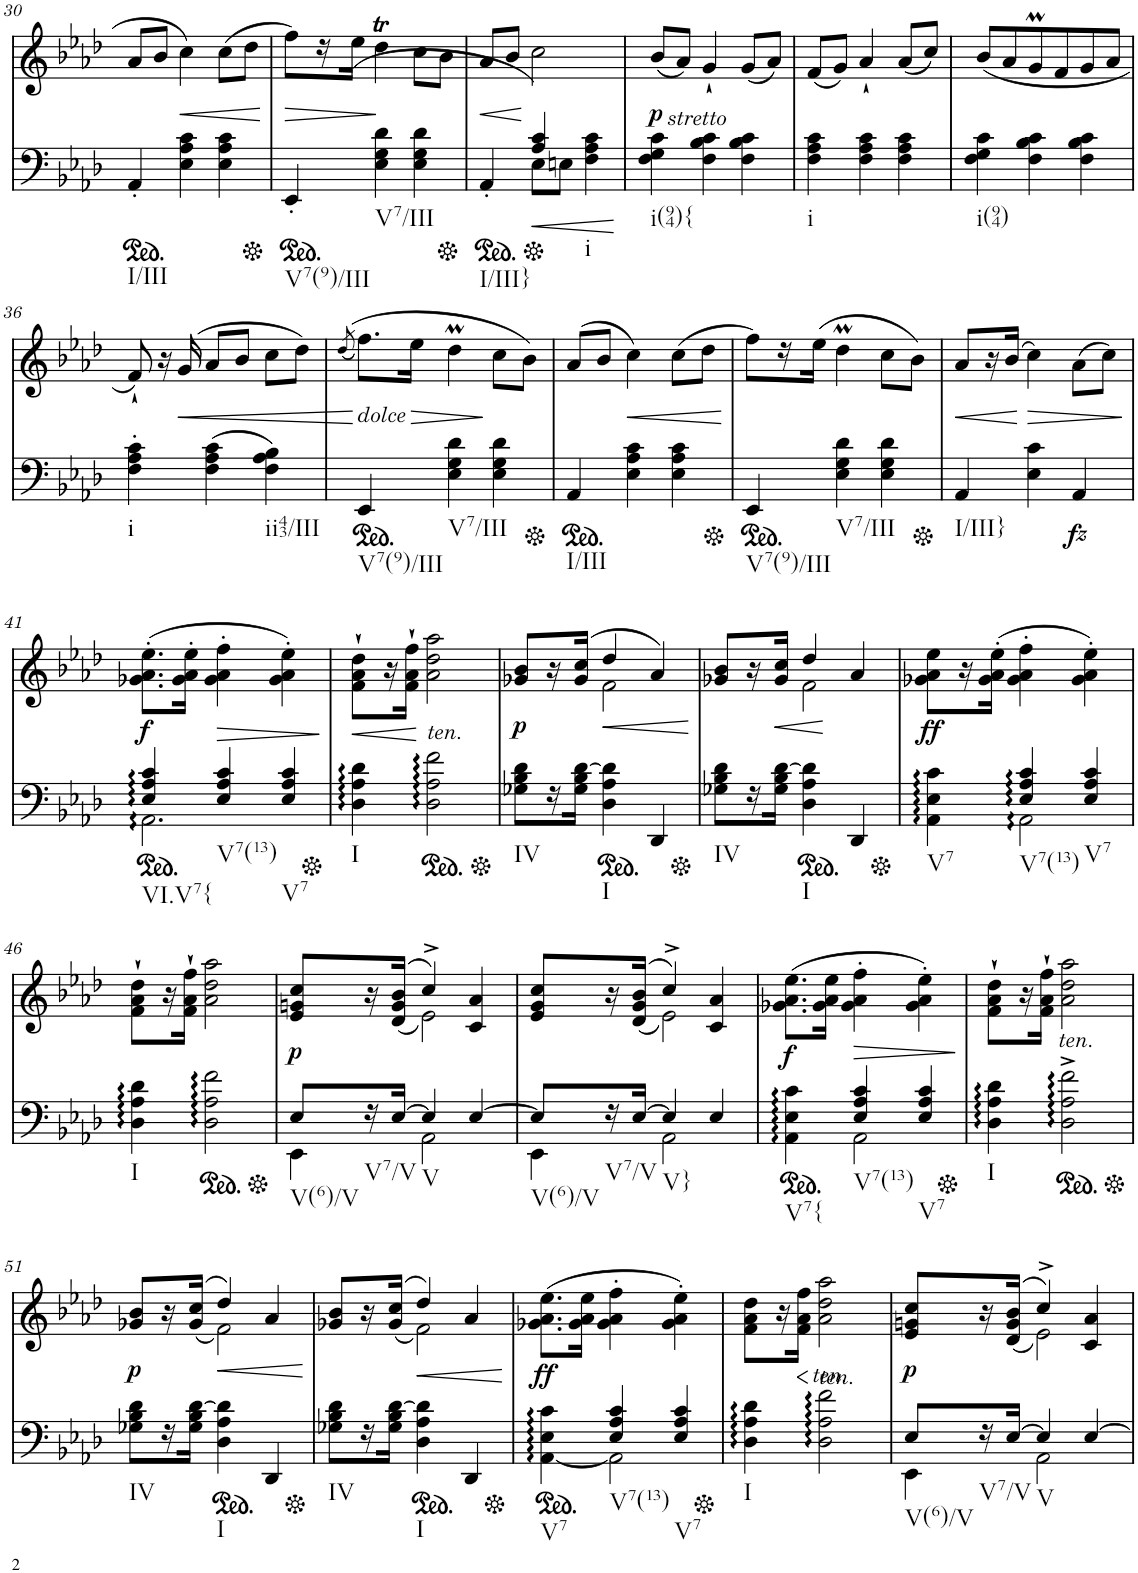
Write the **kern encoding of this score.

**kern	**dynam	**kern	**dynam
*part2	*part2	*part1	*part1
*staff2	*staff2	*staff1	*staff1
*I"piano	*	*I"piano	*
*I'Pno	*	*I'Pno	*
!!LO:PB:g=z
*clefF4	*	*clefG2	*
*k[b-e-a-d-]	*	*k[b-e-a-d-]	*
*f:	*	*f:	*
*M3/4	*	*M3/4	*
*ped	*	*	*
=30	=30	=30	=30
!LO:TX:b:t=I/III	!	!	!
4AA-'/	.	8a-/L	.
.	.	8b-/J	.
!	!	!	!LO:HP:b
4E-\ 4A-\ 4c\	.	4cc\	<
4E-\ 4A-\ 4c\	.	(8cc\L	.
.	.	8dd-\J	.
.	.	.	[
=31	=31	=31	=31
*Xped	*	*	*
*ped	*	*	*
!LO:TX:b:t=V7(9)/III	!	!	!
!	!	!	!LO:HP:b
4EE-'/	.	8ff\L)	>
.	.	16r	.
.	.	(16ee-\JJ	.
!LO:TX:b:t=V7/III	!	!	!
4E-\ 4G\ 4d-\	.	4dd-T\	]
4E-\ 4G\ 4d-\	.	8cc\L	.
.	.	8b-\J	.
=32	=32	=32	=32
*Xped	*	*	*
*ped	*	*	*
*^	*	*	*
!LO:TX:b:t=I/III}	!	!	!	!
!	!	!	!	!LO:HP:b
4AA-'/	4ryy	.	8a-/L	<
.	.	.	8b-/J	.
*Xped	*	*	*	*
!	!	!LO:HP:b	!	!
4A-/ 4c/	8E-\L	<	2cc\)	[
.	8En\J	.	.	.
!LO:TX:b:t=i	!	!	!	!
4ryy	4F\ 4A-\ 4c\	.	.	.
*v	*v	*	*	*
.	[	.	.
=33	=33	=33	=33
!	!	!LO:TX:b:i:t=stretto	!
!LO:TX:b:t=i(94){	!	!	!
!	!	!	!LO:DY:b
4F\ 4G\ 4c\	.	(8b-/L	p
.	.	8a-/J)	.
4F\ 4B-\ 4c\	.	4g`/	.
4F\ 4B-\ 4c\	.	(8g/L	.
.	.	8a-/J)	.
=34	=34	=34	=34
!LO:TX:b:t=i	!	!	!
4F\ 4A-\ 4c\	.	(8f/L	.
.	.	8g/J)	.
4F\ 4A-\ 4c\	.	4a-`/	.
4F\ 4A-\ 4c\	.	(8a-/L	.
.	.	8cc/J)	.
=35	=35	=35	=35
!LO:TX:b:t=i(94)	!	!	!
4F\ 4G\ 4c\	.	(8b-/L	.
.	.	8a-/	.
4F\ 4B-\ 4c\	.	8gm/	.
.	.	8f/	.
4F\ 4B-\ 4c\	.	8g/	.
.	.	8a-/J	.
!!LO:LB:g=z
=36	=36	=36	=36
!LO:TX:b:t=i	!	!	!
4F\' 4A-\' 4c\'	.	8f`/)	.
.	.	16r	.
!	!	!	!LO:HP:b
.	.	(16g/	<
(4F\ 4A-\ 4c\	.	8a-/L	.
.	.	8b-/J	.
!LO:TX:b:t=ii43/III	!	!	!
4F\ 4A-\ 4B-\)	.	8cc\L	.
.	.	8dd-\J)	.
.	.	.	[
=37	=37	=37	=37
.	.	((8qdd-/	.
*ped	*	*	*
!	!	!LO:TX:b:i:t=dolce	!
!LO:TX:b:t=V7(9)/III	!	!	!
4EE-/	.	8.ff\L)	.
.	.	16ee-\Jk	.
!LO:TX:b:t=V7/III	!	!	!
4E-\ 4G\ 4d-\	.	4dd-M\	.
4E-\ 4G\ 4d-\	.	8cc\L	.
.	.	8b-\J)	.
=38	=38	=38	=38
*Xped	*	*	*
*ped	*	*	*
!LO:TX:b:t=I/III	!	!	!
4AA-/	.	(8a-/L	.
.	.	8b-/J	.
!	!	!	!LO:HP:b
4E-\ 4A-\ 4c\	.	4cc\)	<
4E-\ 4A-\ 4c\	.	(8cc\L	.
.	.	8dd-\J	.
.	.	.	[
=39	=39	=39	=39
*Xped	*	*	*
*ped	*	*	*
!LO:TX:b:t=V7(9)/III	!	!	!
4EE-/	.	8ff\L)	.
.	.	16r	.
.	.	(16ee-\JJ	.
!LO:TX:b:t=V7/III	!	!	!
4E-\ 4G\ 4d-\	.	4dd-M\	.
4E-\ 4G\ 4d-\	.	8cc\L	.
.	.	8b-\J)	.
=40	=40	=40	=40
*Xped	*	*	*
!LO:TX:b:t=I/III}	!	!	!
!	!	!	!LO:HP:b
4AA-/	.	8a-/L	<
.	.	16r	.
.	.	(16b-/JJ	.
!	!	!	!LO:HP:n=1:b
4E-\ 4c\	.	4cc\)	[ >
!	!LO:DY:b	!	!
4AA-/	fz	(8a-\L	.
.	.	8cc\J)	.
.	.	.	]
!!LO:LB:g=z
=41	=41	=41	=41
*ped	*	*	*
*^	*	*	*
!LO:TX:b:t=VI.V7{	!	!	!	!
!	!	!	!	!LO:DY:b
4E-/ 4A-/ 4c/	2.AA-::\	.	(8.g-X\' 8.a-\' 8.ee-\'L	f
.	.	.	16g-\' 16a-\' 16ee-\'Jk	.
!LO:TX:b:t=V7(13)	!	!	!	!
!	!	!	!	!LO:HP:b
4E-/ 4A-/ 4c/	.	.	4g-\' 4a-\' 4ff\'	>
!LO:TX:b:t=V7	!	!	!	!
4E-/ 4A-/ 4c/	.	.	4g-\' 4a-\' 4ee-\')	.
*v	*v	*	*	*
.	.	.	]
=42	=42	=42	=42
*Xped	*	*	*
!LO:TX:b:t=I	!	!	!
!	!	!	!LO:HP:b
4D-\ 4A-\ 4d-\	.	8f\` 8a-\` 8dd-\`L	<
.	.	16r	.
.	.	16f\` 16a-\` 16ff\`JJ	.
*ped	*	*	*
!	!	!LO:TX:b:i:t=ten.	!
2D-\ 2A-\ 2f\	.	2a-\ 2dd-\ 2aa-\	[
=43	=43	=43	=43
*Xped	*	*	*
*	*	*^	*
!LO:TX:b:t=IV	!	!	!	!
!	!	!	!	!LO:DY:b
8G-X\ 8B-\ 8d-\L	.	8g-X/ 8b-/L	4ryy	p
16r	.	16r	.	.
16G-\ 16B-\ [16d-\JJ	.	(16g-/ 16cc/JJ	.	.
*ped	*	*	*	*
!LO:TX:b:t=I	!	!	!	!
!	!	!	!	!LO:HP:b
4D-\ 4A-\ 4d-\]	.	4dd-/	2f\	<
4DD-/	.	4a-/)	.	.
*	*	*v	*v	*
.	.	.	[
=44	=44	=44	=44
*Xped	*	*	*
*	*	*^	*
!LO:TX:b:t=IV	!	!	!	!
8G-X\ 8B-\ 8d-\L	.	8g-X/ 8b-/L	4ryy	.
16r	.	16r	.	.
!	!	!	!	!LO:HP:b
16G-\ 16B-\ [16d-\JJ	.	16g-/ 16cc/JJ	.	<
*ped	*	*	*	*
!LO:TX:b:t=I	!	!	!	!
4D-\ 4A-\ 4d-\]	.	4dd-/	2f\	.
4DD-/	.	4a-/	.	[
*	*	*v	*v	*
=45	=45	=45	=45
*Xped	*	*	*
*^	*	*	*
!LO:TX:b:t=V7	!	!	!	!
!	!	!	!	!LO:DY:b
4ryy	4AA-\ 4E-\ 4c\	.	8g-X\ 8a-\ 8ee-\L	ff
.	.	.	16r	.
.	.	.	(16g-\' 16a-\' 16ee-\'JJ	.
!LO:TX:b:t=V7(13)	!	!	!	!
4E-/ 4A-/ 4c/	2AA-::\	.	4g-\' 4a-\' 4ff\'	.
!LO:TX:b:t=V7	!	!	!	!
4E-/ 4A-/ 4c/	.	.	4g-\' 4a-\' 4ee-\')	.
*v	*v	*	*	*
!!LO:LB:g=z
=46	=46	=46	=46
!LO:TX:b:t=I	!	!	!
4D-\ 4A-\ 4d-\	.	8f\` 8a-\` 8dd-\`L	.
.	.	16r	.
.	.	16f\` 16a-\` 16ff\`JJ	.
*ped	*	*	*
2D-\ 2A-\ 2f\	.	2a-\ 2dd-\ 2aa-\	.
=47	=47	=47	=47
*Xped	*	*	*
*^	*	*^	*
!LO:TX:b:t=V(6)/V	!	!	!	!	!
!	!	!	!	!	!LO:DY:b
8E-/L	4EE-\	.	8e-/ 8gn/ 8cc/L	4ryy	p
!LO:TX:b:t=V7/V	!	!	!	!	!
16r	.	.	16r	.	.
[16E-/JJ	.	.	((16d-/ 16g/ 16b-/JJ	.	.
!LO:TX:b:t=V	!	!	!	!	!
4E-/]	2AA-\	.	4cc^/)	2e-\)	.
[4E-/	.	.	4c/ 4a-/	.	.
=48	=48	=48	=48	=48	=48
!LO:TX:b:t=V(6)/V	!	!	!	!	!
8E-/L]	4EE-\	.	8e-/ 8g/ 8cc/L	4ryy	.
!LO:TX:b:t=V7/V	!	!	!	!	!
16r	.	.	16r	.	.
[16E-/JJ	.	.	((16d-/ 16g/ 16b-/JJ	.	.
!LO:TX:b:t=V}	!	!	!	!	!
4E-/]	2AA-\	.	4cc^/)	2e-\)	.
4E-/	.	.	4c/ 4a-/	.	.
*	*	*	*v	*v	*
=49	=49	=49	=49	=49
*ped	*	*	*	*
!LO:TX:b:t=V7{	!	!	!	!
!	!	!	!	!LO:DY:b
4ryy	4AA-\ 4E-\ 4c\	.	(8.g-X\ 8.a-\ 8.ee-\L	f
.	.	.	16g-\ 16a-\ 16ee-\Jk	.
!LO:TX:b:t=V7(13)	!	!	!	!
!	!	!	!	!LO:HP:b
4E-/ 4A-/ 4c/	2AA-\	.	4g-\' 4a-\' 4ff\'	>
!LO:TX:b:t=V7	!	!	!	!
4E-/ 4A-/ 4c/	.	.	4g-\' 4a-\' 4ee-\')	.
*v	*v	*	*	*
.	.	.	]
=50	=50	=50	=50
*Xped	*	*	*
!LO:TX:b:t=I	!	!	!
4D-\ 4A-\ 4d-\	.	8f\` 8a-\` 8dd-\`L	.
.	.	16r	.
.	.	16f\` 16a-\` 16ff\`JJ	.
*ped	*	*	*
!	!	!LO:TX:b:i:t=ten.	!
2D-\^ 2A-\^ 2f\^	.	2a-\ 2dd-\ 2aa-\	.
!!LO:LB:g=z
=51	=51	=51	=51
*Xped	*	*	*
*	*	*^	*
!LO:TX:b:t=IV	!	!	!	!
!	!	!	!	!LO:DY:b
8G-X\ 8B-\ 8d-\L	.	8g-X/ 8b-/L	4ryy	p
16r	.	16r	.	.
16G-\ 16B-\ [16d-\JJ	.	((16g-/ 16cc/JJ	.	.
*ped	*	*	*	*
!LO:TX:b:t=I	!	!	!	!
!	!	!	!	!LO:HP:b
4D-\ 4A-\ 4d-\]	.	4dd-/)	2f\)	<
4DD-/	.	4a-/	.	.
*	*	*v	*v	*
.	.	.	[
=52	=52	=52	=52
*Xped	*	*	*
*	*	*^	*
!LO:TX:b:t=IV	!	!	!	!
8G-X\ 8B-\ 8d-\L	.	8g-X/ 8b-/L	4ryy	.
16r	.	16r	.	.
16G-\ 16B-\ [16d-\JJ	.	((16g-/ 16cc/JJ	.	.
*ped	*	*	*	*
!LO:TX:b:t=I	!	!	!	!
!	!	!	!	!LO:HP:b
4D-\ 4A-\ 4d-\]	.	4dd-/)	2f\)	<
4DD-/	.	4a-/	.	.
*	*	*v	*v	*
.	.	.	[
=53	=53	=53	=53
*Xped	*	*	*
*ped	*	*	*
*^	*	*	*
!LO:TX:b:t=V7	!	!	!	!
!	!	!	!	!LO:DY:b
4ryy	[4AA-\ 4E-\ 4c\	.	(8.g-X\ 8.a-\ 8.ee-\L	ff
.	.	.	16g-\ 16a-\ 16ee-\Jk	.
!LO:TX:b:t=V7(13)	!	!	!	!
4E-/ 4A-/ 4c/	2AA-\]	.	4g-\' 4a-\' 4ff\'	.
!LO:TX:b:t=V7	!	!	!	!
4E-/ 4A-/ 4c/	.	.	4g-\' 4a-\' 4ee-\')	.
*v	*v	*	*	*
=54	=54	=54	=54
*Xped	*	*	*
!LO:TX:b:t=I	!	!	!
4D-\ 4A-\ 4d-\	.	8f\ 8a-\ 8dd-\L	.
.	.	16r	.
!	!	!	!LO:HP:b
.	.	16f\ 16a-\ 16ff\JJ	<
!	!	!LO:TX:b:i:t=ten.	!
!	!	!LO:TX:b:i:t=ten.	!
2D-\ 2A-\ 2f\	.	2a-\ 2dd-\ 2aa-\	[
=55	=55	=55	=55
*^	*	*^	*
!LO:TX:b:t=V(6)/V	!	!	!	!	!
!	!	!	!	!	!LO:DY:b
8E-/L	4EE-\	.	8e-/ 8gn/ 8cc/L	4ryy	p
!LO:TX:b:t=V7/V	!	!	!	!	!
16r	.	.	16r	.	.
[16E-/JJ	.	.	((16d-/ 16g/ 16b-/JJ	.	.
!LO:TX:b:t=V	!	!	!	!	!
4E-/]	2AA-\	.	4cc^/)	2e-\)	.
[4E-/	.	.	4c/ 4a-/	.	.
*v	*v	*	*	*	*
*	*	*v	*v	*
=	=	=	=
*-	*-	*-	*-
